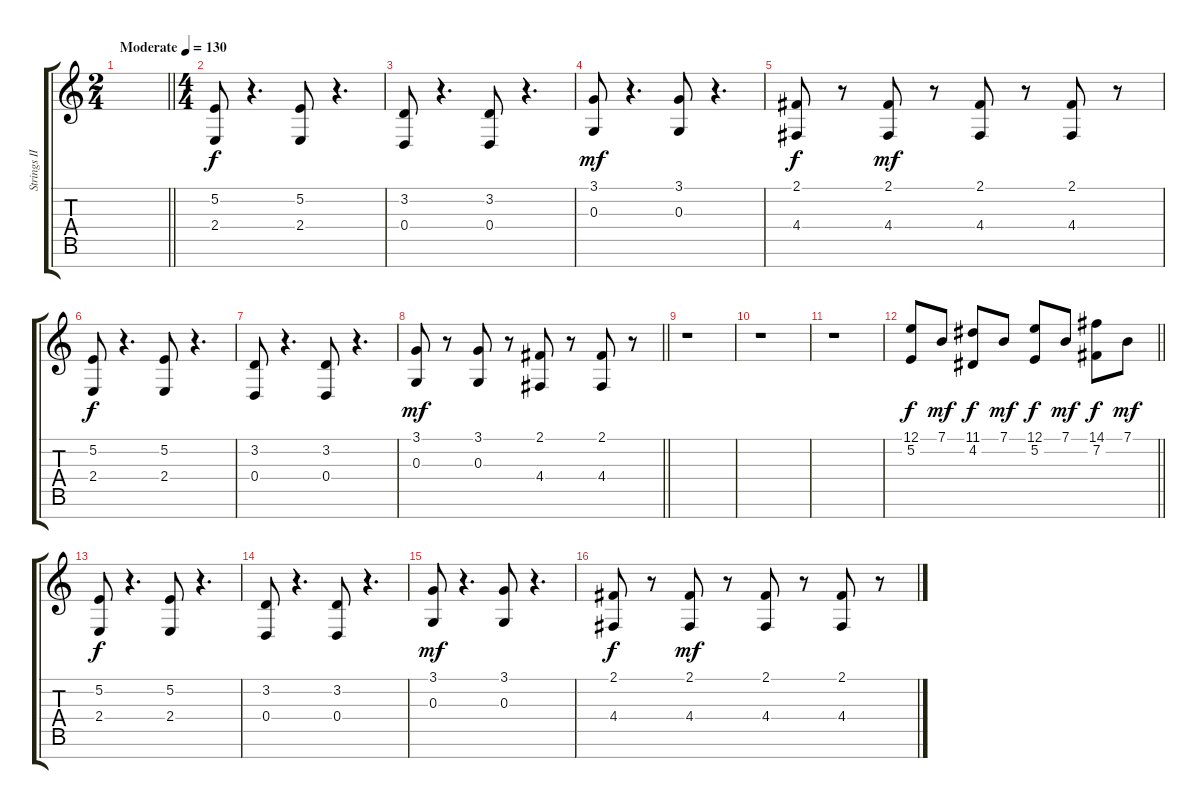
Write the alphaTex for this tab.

\track ("Strings II" "Strings II") {instrument stringensemble1}
\staff {score tabs}
\tuning (E4 B3 G3 D3 A2 E2 B1) {hide}
\ts (2 4)
\tempo (130 "Moderate")
\clef g2
\barLineRight lightlight
\ks c
|
\ts (4 4)
\section ("" "")
(5.2 2.4).8{instrument orchestrahit} r.4{d} (5.2 2.4).8 r.4{d} |
(3.2 0.4).8 r.4{d} (3.2 0.4).8 r.4{d} |
(3.1 0.3).8{dy mf} r.4{d} (3.1 0.3).8 r.4{d} |
(2.1 4.4).8{dy f} r.8 (2.1 4.4).8{dy mf} r.8 (2.1 4.4).8 r.8 (2.1 4.4).8 r.8 |
(5.2 2.4).8{dy f} r.4{d} (5.2 2.4).8 r.4{d} |
(3.2 0.4).8 r.4{d} (3.2 0.4).8 r.4{d} |
\barLineRight lightlight
(3.1 0.3).8{dy mf} r.8 (3.1 0.3).8 r.8 (2.1 4.4).8 r.8 (2.1 4.4).8 r.8 |
\section ("" "")
r.1{instrument stringensemble1} |
r.1 |
r.1 |
\barLineRight lightlight
(12.1 5.2).8{dy f} 7.1.8{dy mf} (11.1 4.2).8{dy f} 7.1.8{dy mf} (12.1 5.2).8{dy f} 7.1.8{dy mf} (14.1 7.2).8{dy f} 7.1.8{dy mf} |
\section ("" "")
(5.2 2.4).8{dy f instrument orchestrahit} r.4{d} (5.2 2.4).8 r.4{d} |
(3.2 0.4).8 r.4{d} (3.2 0.4).8 r.4{d} |
(3.1 0.3).8{dy mf} r.4{d} (3.1 0.3).8 r.4{d} |
(2.1 4.4).8{dy f} r.8 (2.1 4.4).8{dy mf} r.8 (2.1 4.4).8 r.8 (2.1 4.4).8 r.8
